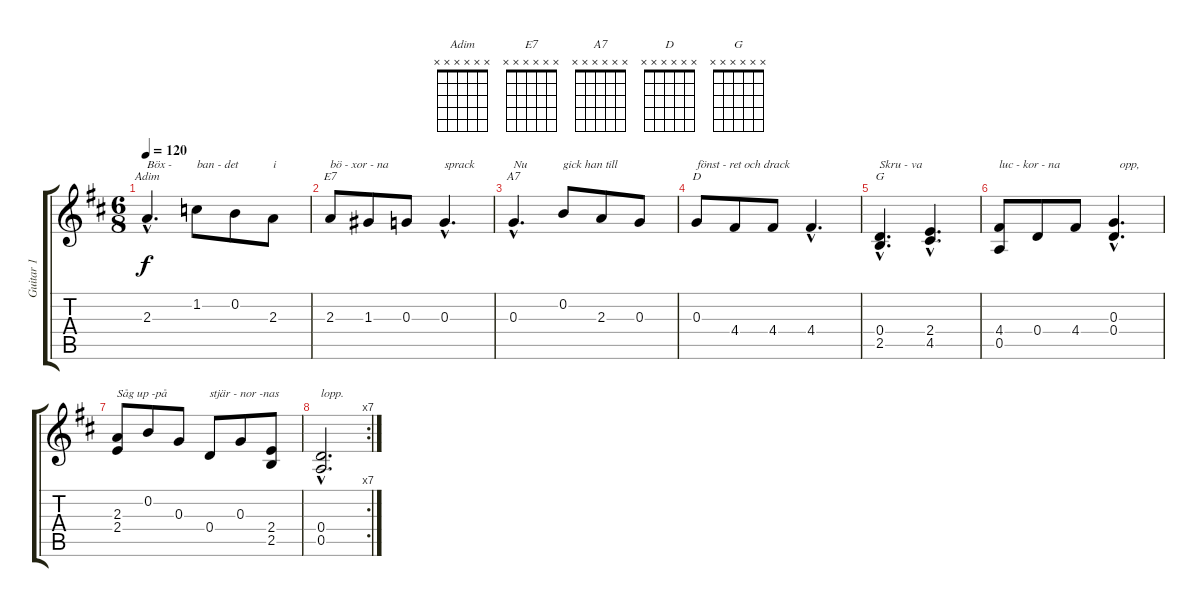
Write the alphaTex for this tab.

\track ("Guitar 1" "Guitar 1") {instrument acousticguitarnylon}
\staff {score tabs}
\tuning (E4 B3 G3 D3 A2 E2) {hide}
\chord ("Adim" x x x x x x) {firstfret 0}
\chord ("E7" x x x x x x) {firstfret 0}
\chord ("A7" x x x x x x) {firstfret 0}
\chord ("D" x x x x x x) {firstfret 0}
\chord ("G" x x x x x x) {firstfret 0}
\ts (6 8)
\tempo 120
\clef g2
\ks d
2.3{hac}.4{d ch "Adim" txt "Böx - " dy f} 1.2.8{txt "ban - det"} 0.2.8 2.3.8{txt "i"} |
2.3.8{ch "E7" txt "bö - xor - na"} 1.3.8 0.3.8 0.3{hac}.4{d txt "sprack"} |
0.3{hac}.4{d ch "A7" txt "Nu "} 0.2.8{txt "gick han till"} 2.3.8 0.3.8 |
0.3.8{ch "D" txt "fönst - ret och drack"} 4.4.8 4.4.8 4.4{hac}.4{d} |
(0.4{hac} 2.5{hac}).4{d ch "G" txt "Skru - va"} (2.4{hac} 4.5{hac}).4{d} |
(4.4 0.5).8{txt "luc - kor - na"} 0.4.8 4.4.8 (0.3{hac} 0.4{hac}).4{d txt "  opp,"} |
(2.3 2.4).8{txt "Såg up -på"} 0.2.8 0.3.8 0.4.8{txt "stjär - nor -nas"} 0.3.8 (2.4 2.5).8 |
\rc 7
(0.4{hac} 0.5{hac}).2{d txt "lopp."}
